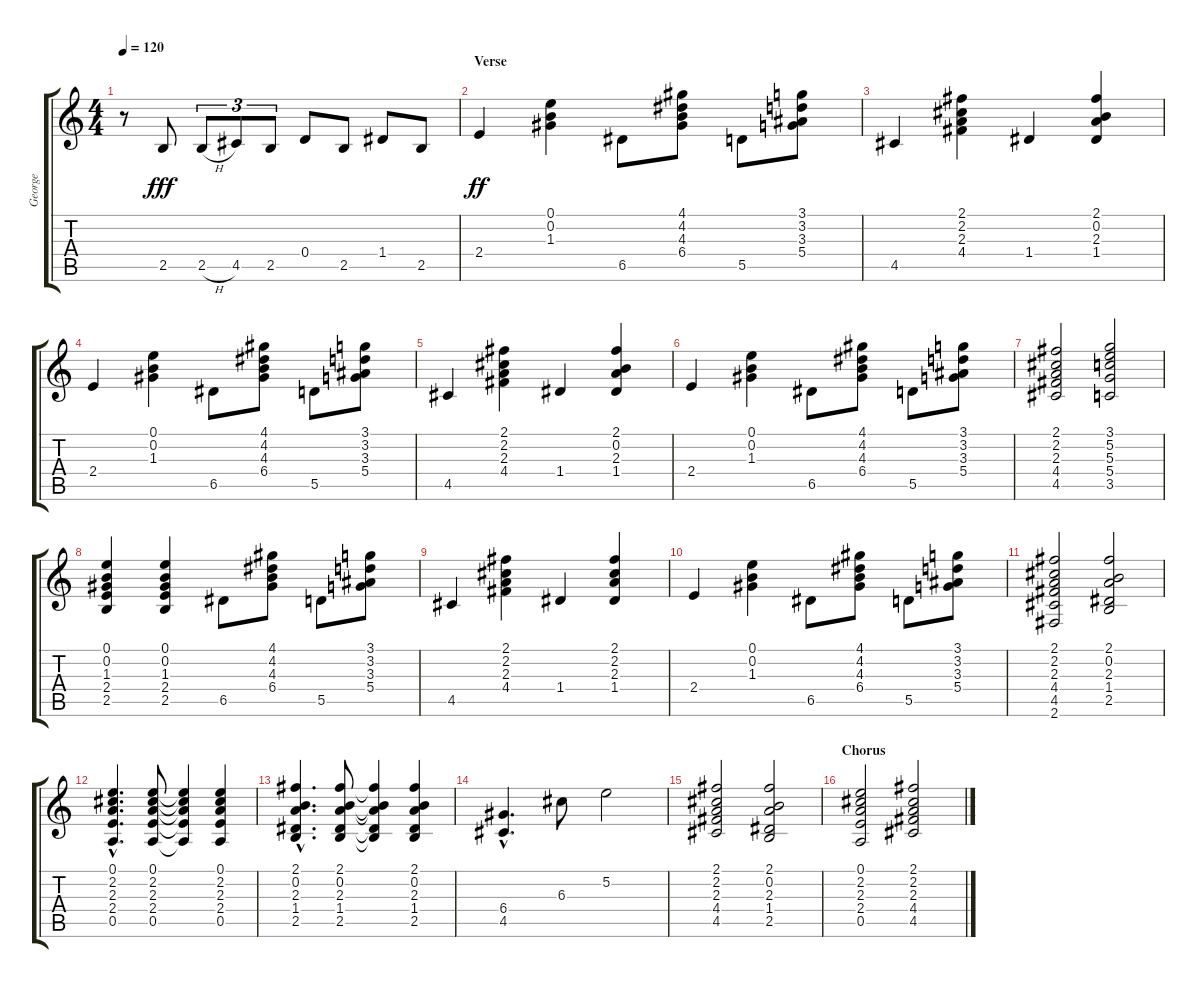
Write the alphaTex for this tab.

\track ("George" "George") {instrument acousticguitarnylon}
\staff {score tabs}
\tuning (E4 B3 G3 D3 A2 E2) {hide}
\ts (4 4)
\tempo 120
\clef g2
\ks c
r.8{dy ff} 2.5.8{dy fff} 2.5{h}.8{tu (3 2)} 4.5.8{tu (3 2)} 2.5.8{tu (3 2)} 0.4.8 2.5.8 1.4.8 2.5.8 |
\section ("" "Verse")
2.4.4{dy ff volume 14 balance 8} (0.1 0.2 1.3).4 6.5.8 (4.1 4.2 4.3 6.4).8 5.5.8 (3.1 3.2 3.3 5.4).8 |
4.5.4 (2.1 2.2 2.3 4.4).4 1.4.4 (2.1 0.2 2.3 1.4).4 |
2.4.4 (0.1 0.2 1.3).4 6.5.8 (4.1 4.2 4.3 6.4).8 5.5.8 (3.1 3.2 3.3 5.4).8 |
4.5.4 (2.1 2.2 2.3 4.4).4 1.4.4 (2.1 0.2 2.3 1.4).4 |
2.4.4 (0.1 0.2 1.3).4 6.5.8 (4.1 4.2 4.3 6.4).8 5.5.8 (3.1 3.2 3.3 5.4).8 |
(2.1 2.2 2.3 4.4 4.5).2 (3.1 5.2 5.3 5.4 3.5).2 |
(0.1 0.2 1.3 2.4 2.5).4 (0.1 0.2 1.3 2.4 2.5).4 6.5.8 (4.1 4.2 4.3 6.4).8 5.5.8 (3.1 3.2 3.3 5.4).8 |
4.5.4 (2.1 2.2 2.3 4.4).4 1.4.4 (2.1 2.2 2.3 1.4).4 |
2.4.4 (0.1 0.2 1.3).4 6.5.8 (4.1 4.2 4.3 6.4).8 5.5.8 (3.1 3.2 3.3 5.4).8 |
(2.1 2.2 2.3 4.4 4.5 2.6).2 (2.1 0.2 2.3 1.4 2.5).2 |
(0.1{hac} 2.2{hac} 2.3{hac} 2.4{hac} 0.5{hac}).4{d} (0.1 2.2 2.3 2.4 0.5).8 (0.1{t} 2.2{t} 2.3{t} 2.4{t} 0.5{t}).4 (0.1 2.2 2.3 2.4 0.5).4 |
(2.1{hac} 0.2{hac} 2.3{hac} 1.4{hac} 2.5{hac}).4{d} (2.1 0.2 2.3 1.4 2.5).8 (2.1{t} 0.2{t} 2.3{t} 1.4{t} 2.5{t}).4 (2.1 0.2 2.3 1.4 2.5).4 |
(6.4{hac} 4.5{hac}).4{d} 6.3.8 5.2.2 |
(2.1 2.2 2.3 4.4 4.5).2 (2.1 0.2 2.3 1.4 2.5).2 |
\section ("" "Chorus")
(0.1 2.2 2.3 2.4 0.5).2 (2.1 2.2 2.3 4.4 4.5).2
